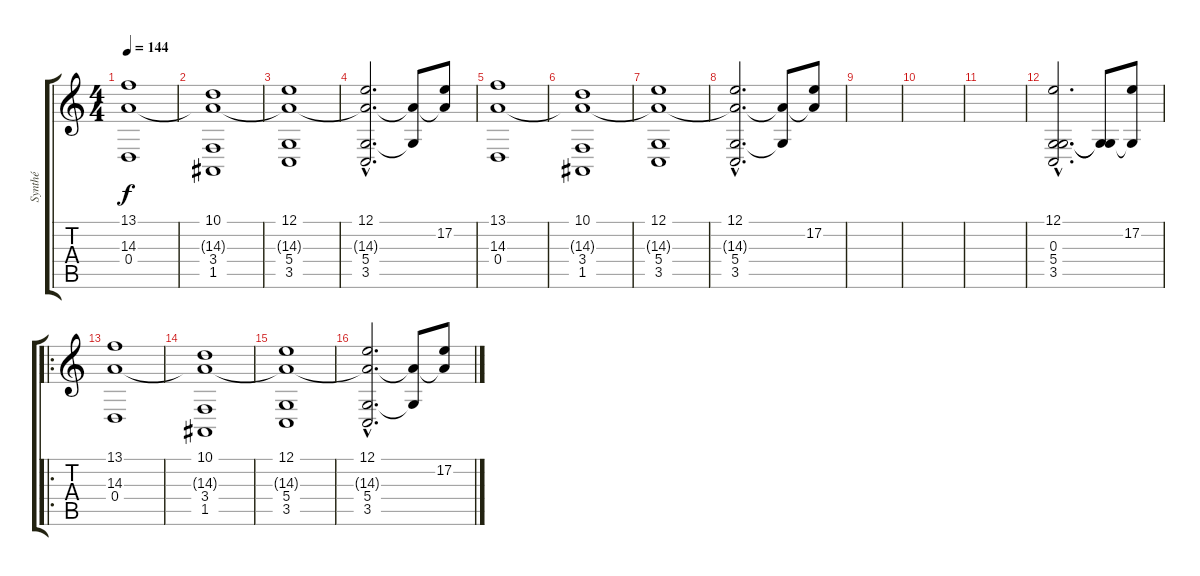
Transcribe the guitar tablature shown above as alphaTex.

\track ("Synthé" "Synthé") {instrument synthstrings2}
\staff {score tabs}
\tuning (E4 B3 G3 D3 A2 E2) {hide}
\ts (4 4)
\tempo 144
\clef g2
\ks c
(13.1 14.3 0.4).1{dy f} |
(10.1 14.3{t} 3.4 1.5).1 |
(12.1 14.3{t} 5.4 3.5).1 |
(12.1{hac} 14.3{hac t} 5.4{hac} 3.5{hac}).2{d} (14.3{t} 5.4{t}).8 (17.2 14.3{t}).8 |
(13.1 14.3 0.4).1 |
(10.1 14.3{t} 3.4 1.5).1 |
(12.1 14.3{t} 5.4 3.5).1 |
(12.1{hac} 14.3{hac t} 5.4{hac} 3.5{hac}).2{d} (14.3{t} 5.4{t}).8 (17.2 14.3{t}).8 |
|
|
|
(12.1{hac} 0.3{hac} 5.4{hac} 3.5{hac}).2{d} (0.3{t} 5.4{t}).8 (17.2 0.3{t}).8 |
\ro
(13.1 14.3 0.4).1 |
(10.1 14.3{t} 3.4 1.5).1 |
(12.1 14.3{t} 5.4 3.5).1 |
(12.1{hac} 14.3{hac t} 5.4{hac} 3.5{hac}).2{d} (14.3{t} 5.4{t}).8 (17.2 14.3{t}).8
